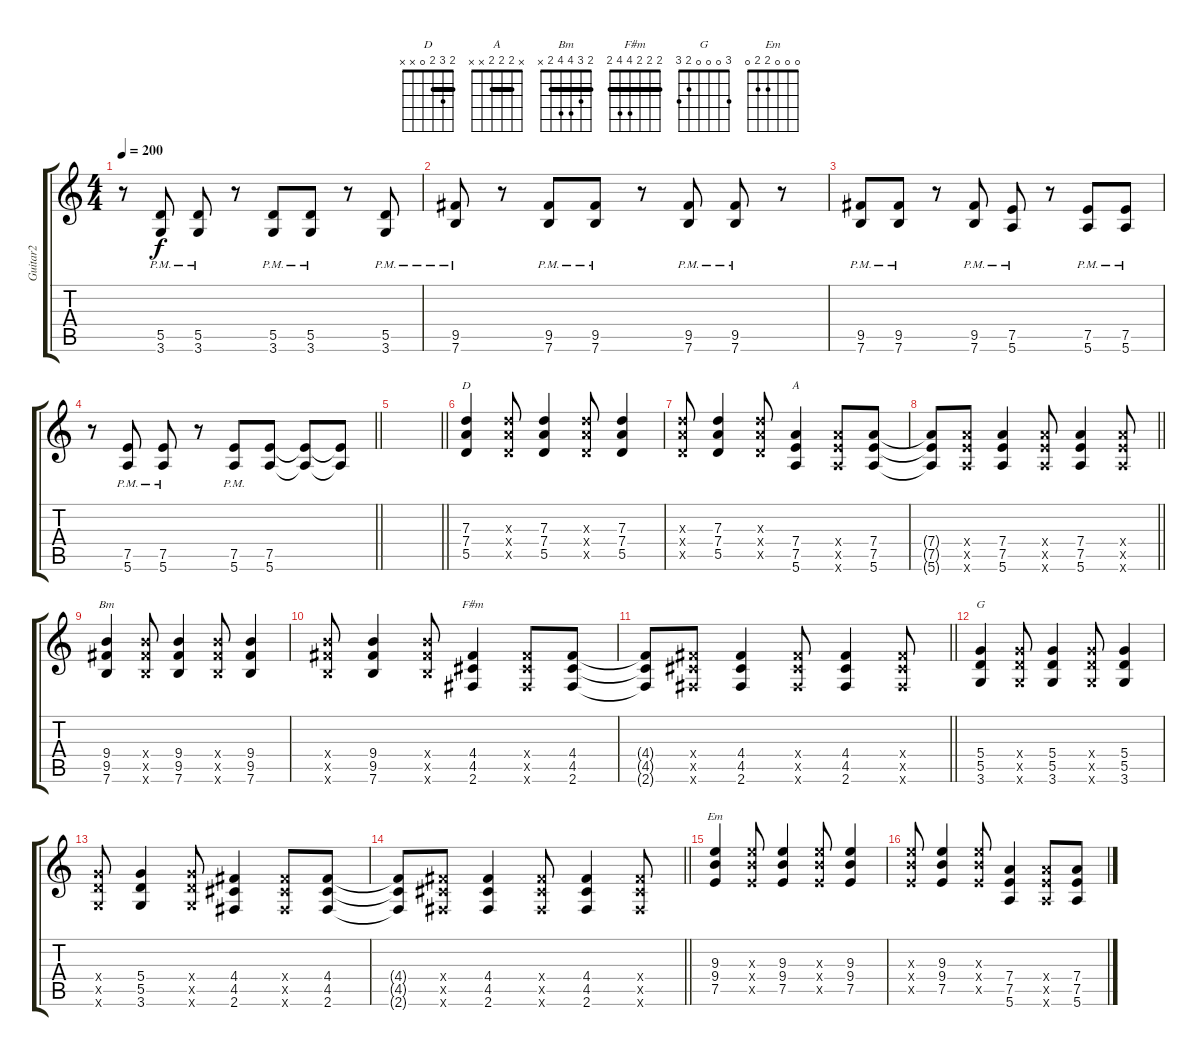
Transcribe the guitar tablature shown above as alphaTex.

\track ("Guitar2" "Guitar2") {instrument distortionguitar}
\staff {score tabs}
\tuning (E4 B3 G3 D3 A2 E2) {hide}
\chord ("D" 2 3 2 0 x x) {barre 2}
\chord ("A" x 2 2 2 x x) {barre 2}
\chord ("Bm" 2 3 4 4 2 x) {barre 2}
\chord ("F#m" 2 2 2 4 4 2) {barre 2}
\chord ("G" 3 0 0 0 2 3)
\chord ("Em" 0 0 0 2 2 0)
\ts (4 4)
\tempo 200
\clef g2
\ks c
r.8{dy f} (5.5{pm} 3.6{pm}).8 (5.5{pm} 3.6{pm}).8 r.8 (5.5{pm} 3.6{pm}).8 (5.5{pm} 3.6{pm}).8 r.8 (5.5{pm} 3.6{pm}).8 |
(9.5{pm} 7.6{pm}).8 r.8 (9.5{pm} 7.6{pm}).8 (9.5{pm} 7.6{pm}).8 r.8 (9.5{pm} 7.6{pm}).8 (9.5{pm} 7.6{pm}).8 r.8 |
(9.5{pm} 7.6{pm}).8 (9.5{pm} 7.6{pm}).8 r.8 (9.5{pm} 7.6{pm}).8 (7.5{pm} 5.6{pm}).8 r.8 (7.5{pm} 5.6{pm}).8 (7.5{pm} 5.6{pm}).8 |
\barLineRight lightlight
r.8 (7.5{pm} 5.6{pm}).8 (7.5{pm} 5.6{pm}).8 r.8 (7.5{pm} 5.6{pm}).8 (7.5 5.6).8 (7.5{t} 5.6{t}).8 (7.5{t} 5.6{t}).8 |
\section ("" " ")
\barLineRight lightlight
|
\section ("" " ")
(7.3 7.4 5.5).4{ch "D"} (7.3{x} 7.4{x} 5.5{x}).8 (7.3 7.4 5.5).4 (7.3{x} 7.4{x} 5.5{x}).8 (7.3 7.4 5.5).4 |
(7.3{x} 7.4{x} 5.5{x}).8 (7.3 7.4 5.5).4 (7.3{x} 7.4{x} 5.5{x}).8 (7.4 7.5 5.6).4{ch "A"} (7.4{x} 7.5{x} 5.6{x}).8 (7.4 7.5 5.6).8 |
\barLineRight lightlight
(7.4{t} 7.5{t} 5.6{t}).8 (7.4{x} 7.5{x} 5.6{x}).8 (7.4 7.5 5.6).4 (7.4{x} 7.5{x} 5.6{x}).8 (7.4 7.5 5.6).4 (7.4{x} 7.5{x} 5.6{x}).8 |
(9.4 9.5 7.6).4{ch "Bm"} (9.4{x} 9.5{x} 7.6{x}).8 (9.4 9.5 7.6).4 (9.4{x} 9.5{x} 7.6{x}).8 (9.4 9.5 7.6).4 |
(9.4{x} 9.5{x} 7.6{x}).8 (9.4 9.5 7.6).4 (9.4{x} 9.5{x} 7.6{x}).8 (4.4 4.5 2.6).4{ch "F#m"} (4.4{x} 4.5{x} 2.6{x}).8 (4.4 4.5 2.6).8 |
\barLineRight lightlight
(4.4{t} 4.5{t} 2.6{t}).8 (4.4{x} 4.5{x} 2.6{x}).8 (4.4 4.5 2.6).4 (4.4{x} 4.5{x} 2.6{x}).8 (4.4 4.5 2.6).4 (4.4{x} 4.5{x} 2.6{x}).8 |
(5.4 5.5 3.6).4{ch "G"} (5.4{x} 5.5{x} 3.6{x}).8 (5.4 5.5 3.6).4 (5.4{x} 5.5{x} 3.6{x}).8 (5.4 5.5 3.6).4 |
(5.4{x} 5.5{x} 3.6{x}).8 (5.4 5.5 3.6).4 (5.4{x} 5.5{x} 3.6{x}).8 (4.4 4.5 2.6).4 (4.4{x} 4.5{x} 2.6{x}).8 (4.4 4.5 2.6).8 |
\barLineRight lightlight
(4.4{t} 4.5{t} 2.6{t}).8 (4.4{x} 4.5{x} 2.6{x}).8 (4.4 4.5 2.6).4 (4.4{x} 4.5{x} 2.6{x}).8 (4.4 4.5 2.6).4 (4.4{x} 4.5{x} 2.6{x}).8 |
(9.3 9.4 7.5).4{ch "Em"} (9.3{x} 9.4{x} 7.5{x}).8 (9.3 9.4 7.5).4 (9.3{x} 9.4{x} 7.5{x}).8 (9.3 9.4 7.5).4 |
(9.3{x} 9.4{x} 7.5{x}).8 (9.3 9.4 7.5).4 (9.3{x} 9.4{x} 7.5{x}).8 (7.4 7.5 5.6).4 (7.4{x} 7.5{x} 5.6{x}).8 (7.4 7.5 5.6).8
